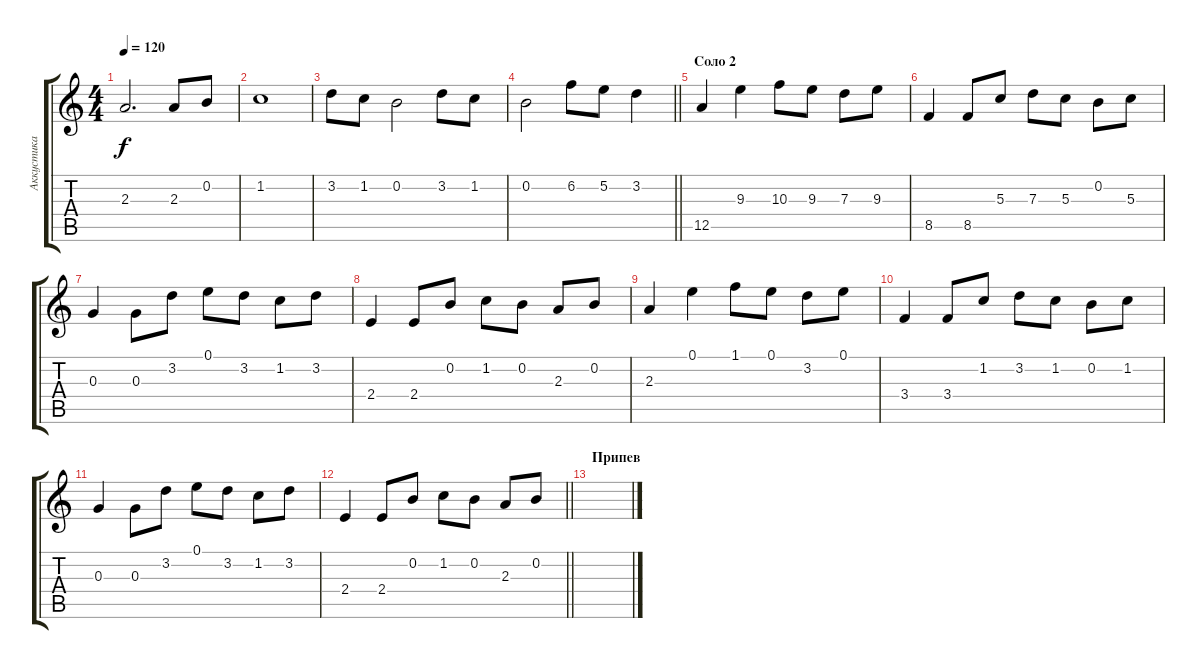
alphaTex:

\track ("Аккустика" "Аккустика") {instrument acousticguitarsteel}
\staff {score tabs}
\tuning (E4 B3 G3 D3 A2 E2) {hide}
\ts (4 4)
\tempo 120
\clef g2
\ks c
2.3.2{d dy f} 2.3.8 0.2.8 |
1.2.1 |
3.2.8 1.2.8 0.2.2 3.2.8 1.2.8 |
\barLineRight lightlight
0.2.2 6.2.8 5.2.8 3.2.4 |
\section ("" "Соло 2")
12.5.4 9.3.4 10.3.8 9.3.8 7.3.8 9.3.8 |
8.5.4 8.5.8 5.3.8 7.3.8 5.3.8 0.2.8 5.3.8 |
0.3.4 0.3.8 3.2.8 0.1.8 3.2.8 1.2.8 3.2.8 |
2.4.4 2.4.8 0.2.8 1.2.8 0.2.8 2.3.8 0.2.8 |
2.3.4 0.1.4 1.1.8 0.1.8 3.2.8 0.1.8 |
3.4.4 3.4.8 1.2.8 3.2.8 1.2.8 0.2.8 1.2.8 |
0.3.4 0.3.8 3.2.8 0.1.8 3.2.8 1.2.8 3.2.8 |
\barLineRight lightlight
2.4.4 2.4.8 0.2.8 1.2.8 0.2.8 2.3.8 0.2.8 |
\section ("" "Припев")
